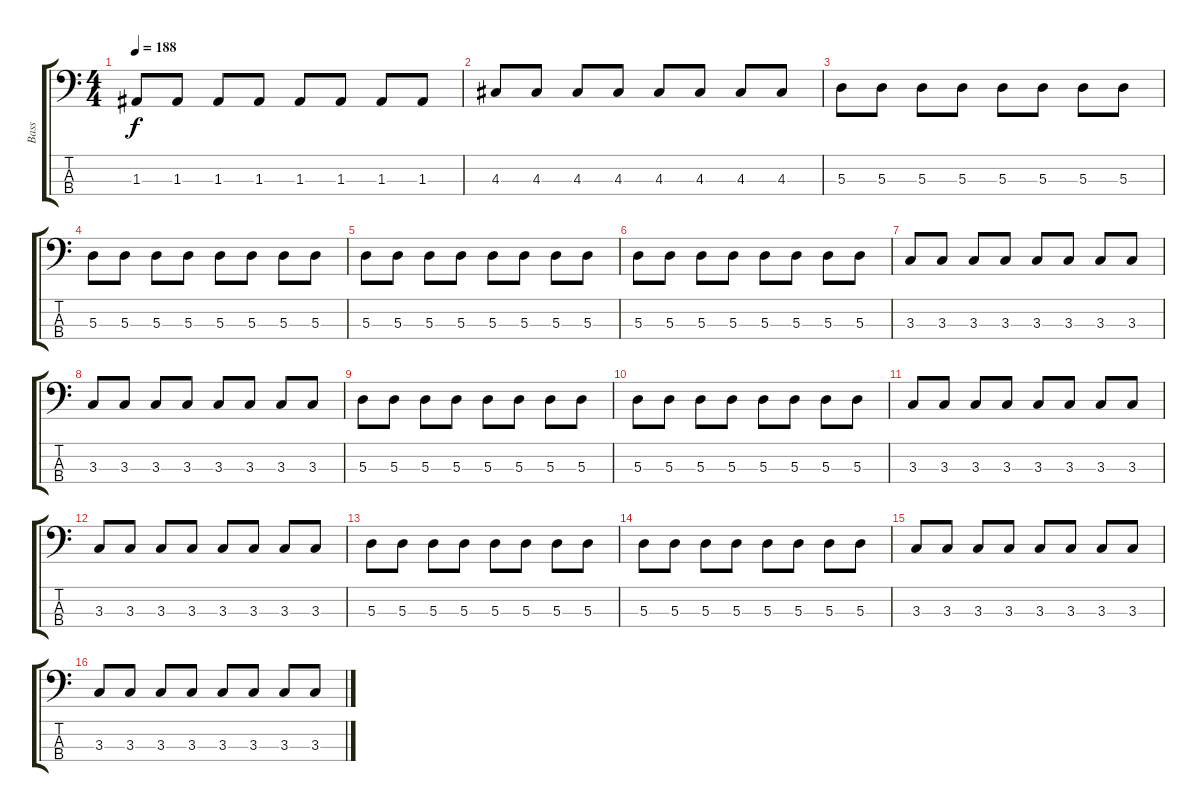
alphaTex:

\track ("Bass" "Bass") {instrument electricbassfinger}
\staff {score tabs}
\tuning (G2 D2 A1 E1) {hide}
\ts (4 4)
\tempo 188
\clef f4
\ks c
1.3.8{dy f} 1.3.8 1.3.8 1.3.8 1.3.8 1.3.8 1.3.8 1.3.8 |
4.3.8 4.3.8 4.3.8 4.3.8 4.3.8 4.3.8 4.3.8 4.3.8 |
5.3.8 5.3.8 5.3.8 5.3.8 5.3.8 5.3.8 5.3.8 5.3.8 |
5.3.8 5.3.8 5.3.8 5.3.8 5.3.8 5.3.8 5.3.8 5.3.8 |
5.3.8 5.3.8 5.3.8 5.3.8 5.3.8 5.3.8 5.3.8 5.3.8 |
5.3.8 5.3.8 5.3.8 5.3.8 5.3.8 5.3.8 5.3.8 5.3.8 |
3.3.8 3.3.8 3.3.8 3.3.8 3.3.8 3.3.8 3.3.8 3.3.8 |
3.3.8 3.3.8 3.3.8 3.3.8 3.3.8 3.3.8 3.3.8 3.3.8 |
5.3.8 5.3.8 5.3.8 5.3.8 5.3.8 5.3.8 5.3.8 5.3.8 |
5.3.8 5.3.8 5.3.8 5.3.8 5.3.8 5.3.8 5.3.8 5.3.8 |
3.3.8 3.3.8 3.3.8 3.3.8 3.3.8 3.3.8 3.3.8 3.3.8 |
3.3.8 3.3.8 3.3.8 3.3.8 3.3.8 3.3.8 3.3.8 3.3.8 |
5.3.8 5.3.8 5.3.8 5.3.8 5.3.8 5.3.8 5.3.8 5.3.8 |
5.3.8 5.3.8 5.3.8 5.3.8 5.3.8 5.3.8 5.3.8 5.3.8 |
3.3.8 3.3.8 3.3.8 3.3.8 3.3.8 3.3.8 3.3.8 3.3.8 |
3.3.8 3.3.8 3.3.8 3.3.8 3.3.8 3.3.8 3.3.8 3.3.8
